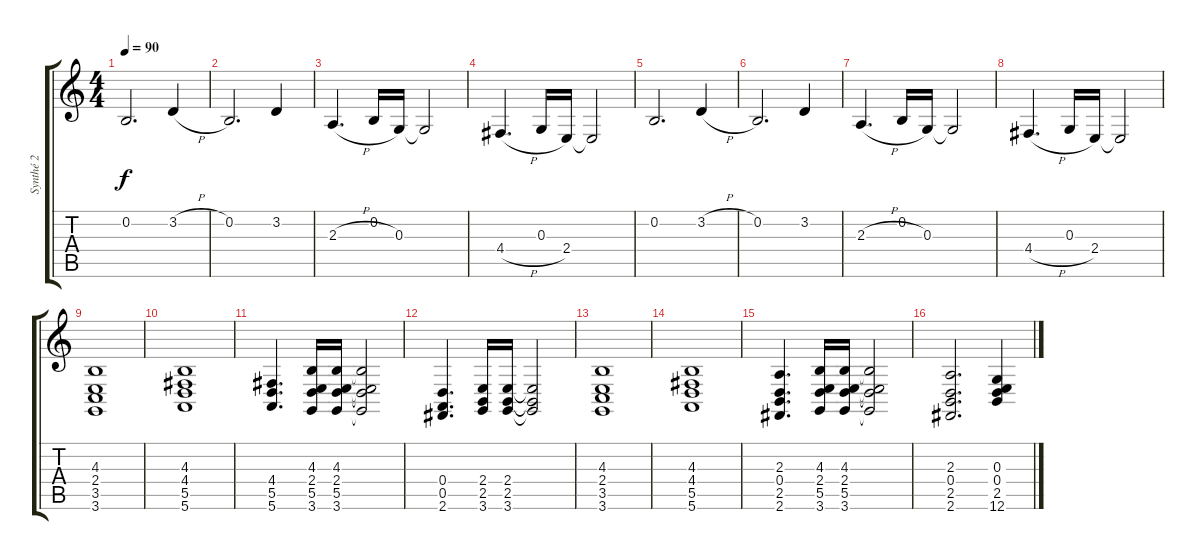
\track ("Synthé 2" "Synthé 2") {instrument stringensemble1}
\staff {score tabs}
\tuning (E4 B3 G3 D3 A2 E2) {hide}
\ts (4 4)
\tempo 90
\clef g2
\ks c
0.2.2{d dy f} 3.2{h}.4 |
0.2.2{d} 3.2.4 |
2.3{h}.4{d} 0.2.16 0.3.16 0.3{t}.2 |
4.4{h}.4{d} 0.3.16 2.4.16 2.4{t}.2 |
0.2.2{d} 3.2{h}.4 |
0.2.2{d} 3.2.4 |
2.3{h}.4{d} 0.2.16 0.3.16 0.3{t}.2 |
4.4{h}.4{d} 0.3.16 2.4.16 2.4{t}.2 |
(4.3 2.4 3.5 3.6).1 |
(4.3 4.4 5.5 5.6).1 |
(4.4 5.5 5.6).4{d} (4.3 2.4 5.5 3.6).16 (4.3 2.4 5.5 3.6).16 (4.3{t} 2.4{t} 5.5{t} 3.6{t}).2 |
(0.4 0.5 2.6).4{d} (2.4 2.5 3.6).16 (2.4 2.5 3.6).16 (2.4{t} 2.5{t} 3.6{t}).2 |
(4.3 2.4 3.5 3.6).1 |
(4.3 4.4 5.5 5.6).1 |
(2.3 0.4 2.5 2.6).4{d} (4.3 2.4 5.5 3.6).16 (4.3 2.4 5.5 3.6).16 (4.3{t} 2.4{t} 5.5{t} 3.6{t}).2 |
(2.3 0.4 2.5 2.6).2{d} (0.3 0.4 2.5 12.6).4
